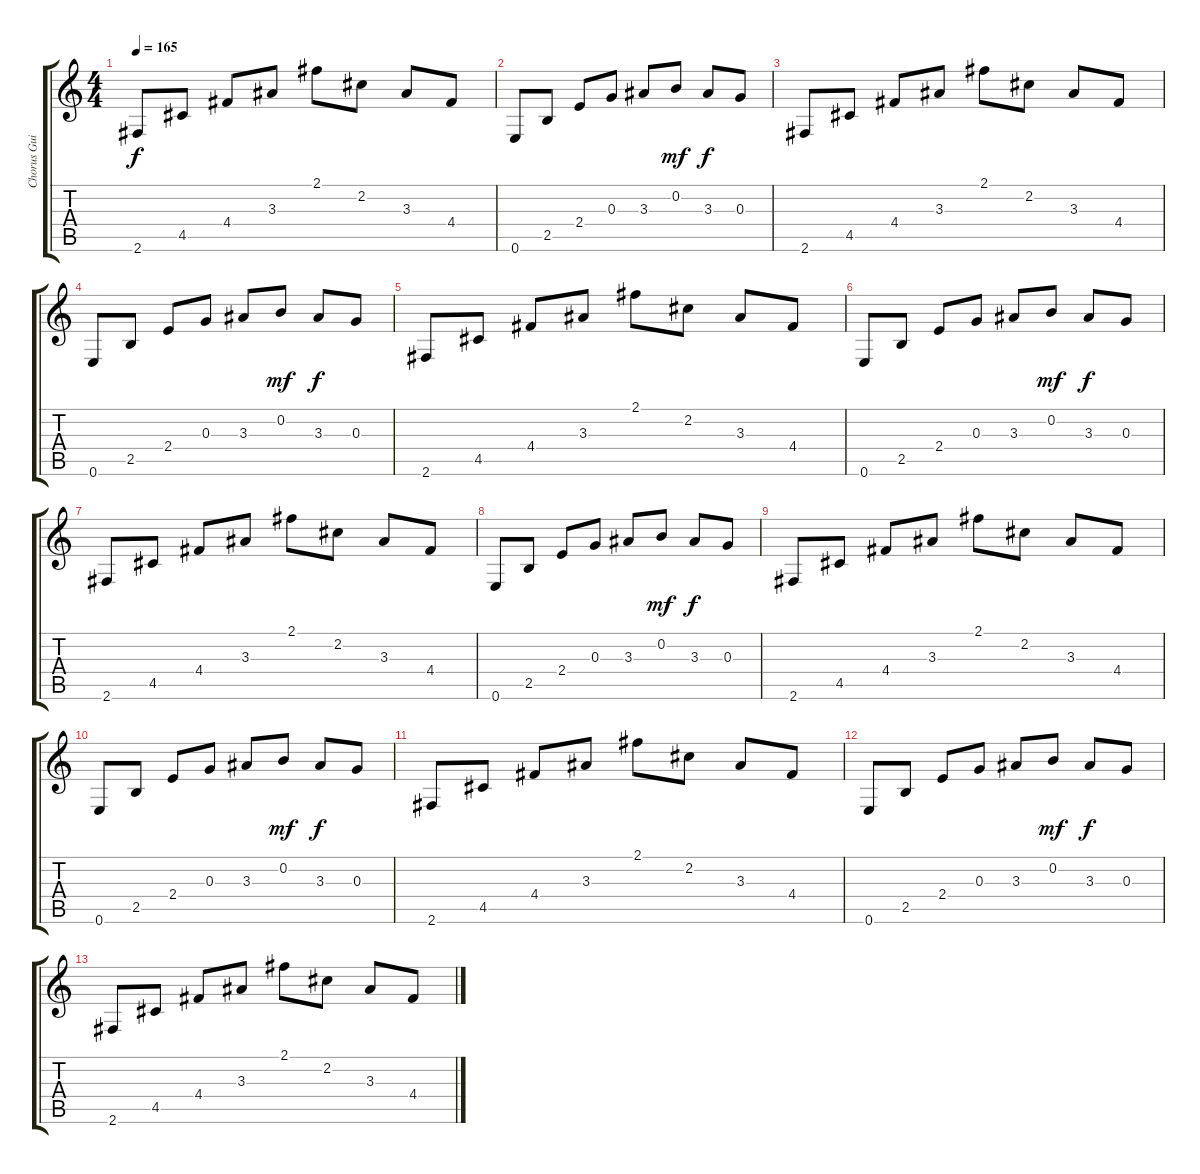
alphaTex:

\track ("Chorus Guitar" "Chorus Gui") {instrument electricguitarmuted}
\staff {score tabs}
\tuning (E4 B3 G3 D3 A2 E2) {hide}
\ts (4 4)
\tempo 165
\clef g2
\ks c
2.6.8{dy f} 4.5.8 4.4.8 3.3.8 2.1.8 2.2.8 3.3.8 4.4.8 |
0.6.8 2.5.8 2.4.8 0.3.8 3.3.8 0.2.8{dy mf} 3.3.8{dy f} 0.3.8 |
2.6.8 4.5.8 4.4.8 3.3.8 2.1.8 2.2.8 3.3.8 4.4.8 |
0.6.8 2.5.8 2.4.8 0.3.8 3.3.8 0.2.8{dy mf} 3.3.8{dy f} 0.3.8 |
2.6.8 4.5.8 4.4.8 3.3.8 2.1.8 2.2.8 3.3.8 4.4.8 |
0.6.8 2.5.8 2.4.8 0.3.8 3.3.8 0.2.8{dy mf} 3.3.8{dy f} 0.3.8 |
2.6.8 4.5.8 4.4.8 3.3.8 2.1.8 2.2.8 3.3.8 4.4.8 |
0.6.8 2.5.8 2.4.8 0.3.8 3.3.8 0.2.8{dy mf} 3.3.8{dy f} 0.3.8 |
2.6.8 4.5.8 4.4.8 3.3.8 2.1.8 2.2.8 3.3.8 4.4.8 |
0.6.8{volume 11} 2.5.8{volume 10} 2.4.8{volume 10} 0.3.8{volume 10} 3.3.8{volume 10} 0.2.8{dy mf volume 9} 3.3.8{dy f volume 9} 0.3.8{volume 9} |
2.6.8{volume 8} 4.5.8{volume 8} 4.4.8{volume 8} 3.3.8{volume 8} 2.1.8{volume 7} 2.2.8{volume 7} 3.3.8{volume 7} 4.4.8{volume 6} |
0.6.8{volume 6} 2.5.8{volume 6} 2.4.8{volume 5} 0.3.8{volume 5} 3.3.8{volume 4} 0.2.8{dy mf volume 4} 3.3.8{dy f volume 4} 0.3.8{volume 3} |
2.6.8{volume 3} 4.5.8{volume 2} 4.4.8{volume 2} 3.3.8{volume 2} 2.1.8{volume 2} 2.2.8{volume 1} 3.3.8{volume 1} 4.4.8{volume 0}
